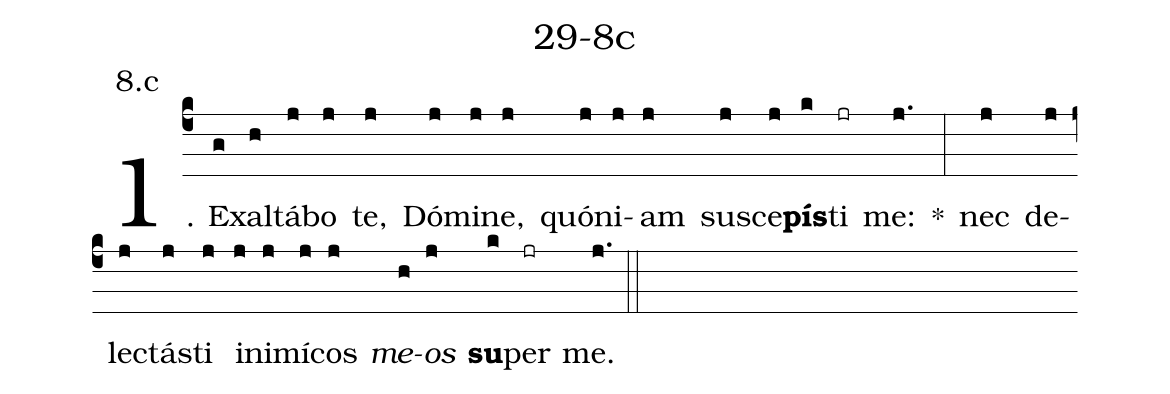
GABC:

name: 29-8c;
annotation: 8.c;
%%
(c4)1. Ex(g)al(h)tá(j)bo(j) te,(j) Dó(j)mi(j)ne,(j) quón(j)i(j)am(j) su(j)sce(j)<b>pís</b>(k)ti(jr) me:(j.) *(:) nec(j) de(j)lec(j)tás(j)ti(j) in(j)i(j)mí(j)cos(j) <i>me</i>(h)<i>os</i>(j) <b>su</b>(k)per(jr) me.(j.) (::)
